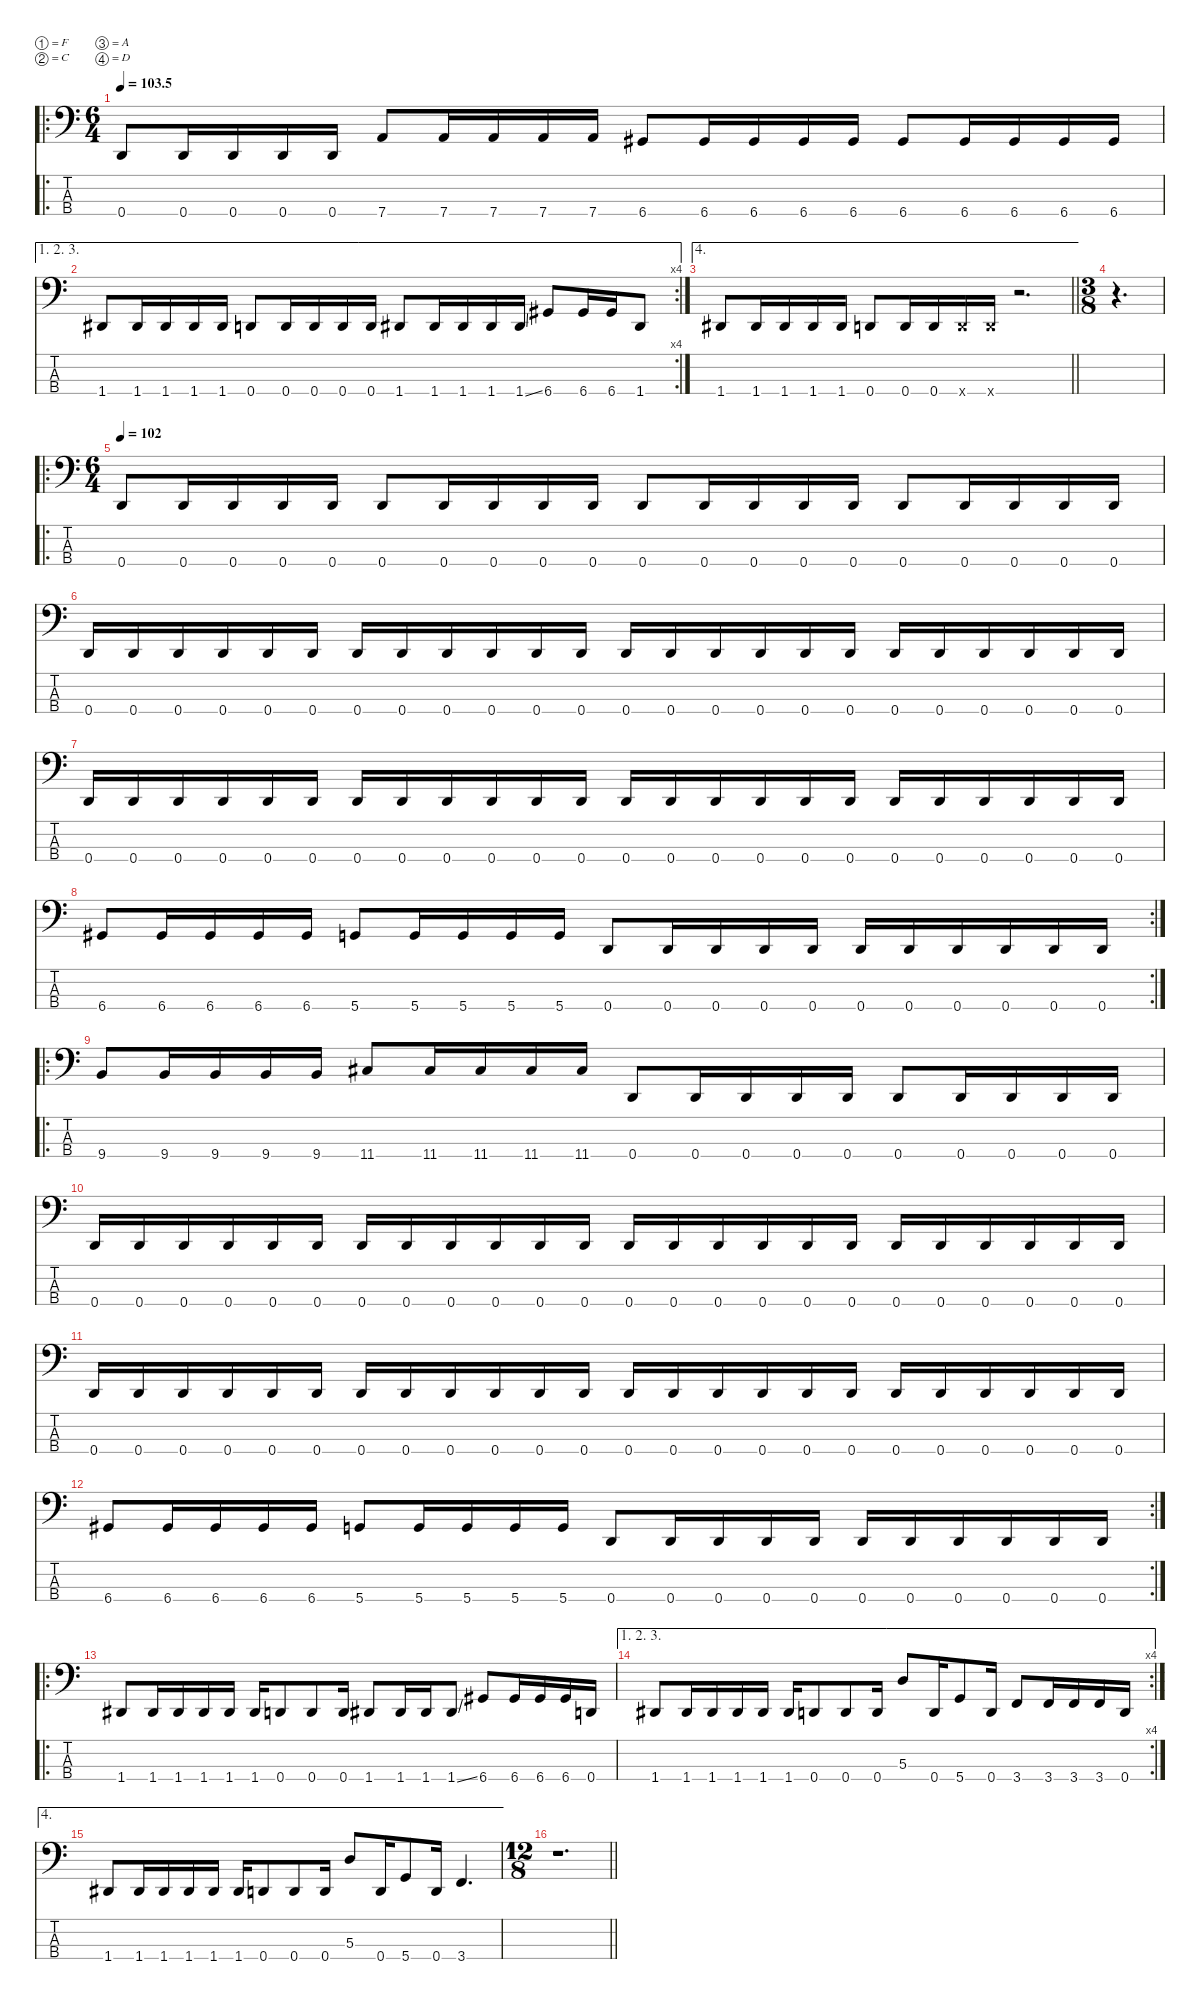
\defaultSystemsLayout 4
\hideDynamics
\bracketExtendMode nobrackets
\singleTrackTrackNamePolicy hidden
\multiTrackTrackNamePolicy hidden
\firstSystemTrackNameMode fullname
\otherSystemsTrackNameOrientation horizontal
\track ("Bass" "el.bs.") {instrument electricbassfinger}
\staff {score tabs}
\tuning (F2 C2 A1 D1)
\ro
\ts (6 4)
\beaming (8 3 3 3 3)
\tempo
103.5
\accidentals auto
\clef f4
\ottava regular
\simile none
\ks aminor
0.4.8{dy f instrument electricbassfinger beam Up} 0.4.16{beam Up} 0.4.16{beam Up} 0.4.16{beam Up} 0.4.16{beam Up} 7.4.8{beam Up} 7.4.16{beam Up} 7.4.16{beam Up} 7.4.16{beam Up} 7.4.16{beam Up} 6.4{acc #}.8{beam Up} 6.4{acc #}.16{beam Up} 6.4{acc #}.16{beam Up} 6.4{acc #}.16{beam Up} 6.4{acc #}.16{beam Up} 6.4{acc #}.8{beam Up} 6.4{acc #}.16{beam Up} 6.4{acc #}.16{beam Up} 6.4{acc #}.16{beam Up} 6.4{acc #}.16{beam Up} |
\ae (1 2 3)
\rc 4
1.4{acc #}.8{beam Up} 1.4{acc #}.16{beam Up} 1.4{acc #}.16{beam Up} 1.4{acc #}.16{beam Up} 1.4{acc #}.16{beam Up} 0.4.8{beam Up} 0.4.16{beam Up} 0.4.16{beam Up} 0.4.16{beam Up} 0.4.16{beam Up} 1.4{acc #}.8{beam Up} 1.4{acc #}.16{beam Up} 1.4{acc #}.16{beam Up} 1.4{acc #}.16{beam Up} 1.4{ss acc #}.16{beam Up} 6.4{acc #}.8{beam Up} 6.4{acc #}.16{beam Up} 6.4{acc #}.16{beam Up} 1.4{acc #}.8{beam Up} |
\ae 4
\barLineRight lightlight
1.4{acc #}.8{beam Up} 1.4{acc #}.16{beam Up} 1.4{acc #}.16{beam Up} 1.4{acc #}.16{beam Up} 1.4{acc #}.16{beam Up} 0.4.8{beam Up} 0.4.16{beam Up} 0.4.16{beam Up} 0.4{x}.16{beam Up} 0.4{x}.16{beam Up} r.2{d beam Up} |
\ts (3 8)
\beaming (8 3 3 3 3)
r.4{d beam Down} |
\ro
\ts (6 4)
\beaming (8 3 3 3 3)
\tempo 102
0.4.8{beam Up} 0.4.16{beam Up} 0.4.16{beam Up} 0.4.16{beam Up} 0.4.16{beam Up} 0.4.8{beam Up} 0.4.16{beam Up} 0.4.16{beam Up} 0.4.16{beam Up} 0.4.16{beam Up} 0.4.8{beam Up} 0.4.16{beam Up} 0.4.16{beam Up} 0.4.16{beam Up} 0.4.16{beam Up} 0.4.8{beam Up} 0.4.16{beam Up} 0.4.16{beam Up} 0.4.16{beam Up} 0.4.16{beam Up} |
0.4.16{beam Up} 0.4.16{beam Up} 0.4.16{beam Up} 0.4.16{beam Up} 0.4.16{beam Up} 0.4.16{beam Up} 0.4.16{beam Up} 0.4.16{beam Up} 0.4.16{beam Up} 0.4.16{beam Up} 0.4.16{beam Up} 0.4.16{beam Up} 0.4.16{beam Up} 0.4.16{beam Up} 0.4.16{beam Up} 0.4.16{beam Up} 0.4.16{beam Up} 0.4.16{beam Up} 0.4.16{beam Up} 0.4.16{beam Up} 0.4.16{beam Up} 0.4.16{beam Up} 0.4.16{beam Up} 0.4.16{beam Up} |
0.4.16{beam Up} 0.4.16{beam Up} 0.4.16{beam Up} 0.4.16{beam Up} 0.4.16{beam Up} 0.4.16{beam Up} 0.4.16{beam Up} 0.4.16{beam Up} 0.4.16{beam Up} 0.4.16{beam Up} 0.4.16{beam Up} 0.4.16{beam Up} 0.4.16{beam Up} 0.4.16{beam Up} 0.4.16{beam Up} 0.4.16{beam Up} 0.4.16{beam Up} 0.4.16{beam Up} 0.4.16{beam Up} 0.4.16{beam Up} 0.4.16{beam Up} 0.4.16{beam Up} 0.4.16{beam Up} 0.4.16{beam Up} |
\rc 2
6.4{acc #}.8{beam Up} 6.4{acc #}.16{beam Up} 6.4{acc #}.16{beam Up} 6.4{acc #}.16{beam Up} 6.4{acc #}.16{beam Up} 5.4.8{beam Up} 5.4.16{beam Up} 5.4.16{beam Up} 5.4.16{beam Up} 5.4.16{beam Up} 0.4.8{beam Up} 0.4.16{beam Up} 0.4.16{beam Up} 0.4.16{beam Up} 0.4.16{beam Up} 0.4.16{beam Up} 0.4.16{beam Up} 0.4.16{beam Up} 0.4.16{beam Up} 0.4.16{beam Up} 0.4.16{beam Up} |
\ro
9.4.8{beam Up} 9.4.16{beam Up} 9.4.16{beam Up} 9.4.16{beam Up} 9.4.16{beam Up} 11.4{acc #}.8{beam Up} 11.4{acc #}.16{beam Up} 11.4{acc #}.16{beam Up} 11.4{acc #}.16{beam Up} 11.4{acc #}.16{beam Up} 0.4.8{beam Up} 0.4.16{beam Up} 0.4.16{beam Up} 0.4.16{beam Up} 0.4.16{beam Up} 0.4.8{beam Up} 0.4.16{beam Up} 0.4.16{beam Up} 0.4.16{beam Up} 0.4.16{beam Up} |
0.4.16{beam Up} 0.4.16{beam Up} 0.4.16{beam Up} 0.4.16{beam Up} 0.4.16{beam Up} 0.4.16{beam Up} 0.4.16{beam Up} 0.4.16{beam Up} 0.4.16{beam Up} 0.4.16{beam Up} 0.4.16{beam Up} 0.4.16{beam Up} 0.4.16{beam Up} 0.4.16{beam Up} 0.4.16{beam Up} 0.4.16{beam Up} 0.4.16{beam Up} 0.4.16{beam Up} 0.4.16{beam Up} 0.4.16{beam Up} 0.4.16{beam Up} 0.4.16{beam Up} 0.4.16{beam Up} 0.4.16{beam Up} |
0.4.16{beam Up} 0.4.16{beam Up} 0.4.16{beam Up} 0.4.16{beam Up} 0.4.16{beam Up} 0.4.16{beam Up} 0.4.16{beam Up} 0.4.16{beam Up} 0.4.16{beam Up} 0.4.16{beam Up} 0.4.16{beam Up} 0.4.16{beam Up} 0.4.16{beam Up} 0.4.16{beam Up} 0.4.16{beam Up} 0.4.16{beam Up} 0.4.16{beam Up} 0.4.16{beam Up} 0.4.16{beam Up} 0.4.16{beam Up} 0.4.16{beam Up} 0.4.16{beam Up} 0.4.16{beam Up} 0.4.16{beam Up} |
\rc 2
6.4{acc #}.8{beam Up} 6.4{acc #}.16{beam Up} 6.4{acc #}.16{beam Up} 6.4{acc #}.16{beam Up} 6.4{acc #}.16{beam Up} 5.4.8{beam Up} 5.4.16{beam Up} 5.4.16{beam Up} 5.4.16{beam Up} 5.4.16{beam Up} 0.4.8{beam Up} 0.4.16{beam Up} 0.4.16{beam Up} 0.4.16{beam Up} 0.4.16{beam Up} 0.4.16{beam Up} 0.4.16{beam Up} 0.4.16{beam Up} 0.4.16{beam Up} 0.4.16{beam Up} 0.4.16{beam Up} |
\ro
1.4{acc #}.8{beam Up} 1.4{acc #}.16{beam Up} 1.4{acc #}.16{beam Up} 1.4{acc #}.16{beam Up} 1.4{acc #}.16{beam Up} 1.4{acc #}.16{beam Up} 0.4.8{beam Up} 0.4.8{beam Up} 0.4.16{beam Up} 1.4{acc #}.8{beam Up} 1.4{acc #}.16{beam Up} 1.4{acc #}.16{beam Up} 1.4{ss acc #}.8{beam Up} 6.4{acc #}.8{beam Up} 6.4{acc #}.16{beam Up} 6.4{acc #}.16{beam Up} 6.4{acc #}.16{beam Up} 0.4.16{beam Up} |
\ae (1 2 3)
\rc 4
1.4{acc #}.8{beam Up} 1.4{acc #}.16{beam Up} 1.4{acc #}.16{beam Up} 1.4{acc #}.16{beam Up} 1.4{acc #}.16{beam Up} 1.4{acc #}.16{beam Up} 0.4.8{beam Up} 0.4.8{beam Up} 0.4.16{beam Up} 5.3.8{beam Up} 0.4.16{beam Up} 5.4.8{beam Up} 0.4.16{beam Up} 3.4.8{beam Up} 3.4.16{beam Up} 3.4.16{beam Up} 3.4.16{beam Up} 0.4.16{beam Up} |
\ae 4
1.4{acc #}.8{beam Up} 1.4{acc #}.16{beam Up} 1.4{acc #}.16{beam Up} 1.4{acc #}.16{beam Up} 1.4{acc #}.16{beam Up} 1.4{acc #}.16{beam Up} 0.4.8{beam Up} 0.4.8{beam Up} 0.4.16{beam Up} 5.3.8{beam Up} 0.4.16{beam Up} 5.4.8{beam Up} 0.4.16{beam Up} 3.4.4{d beam Up} |
\ts (12 8)
\beaming (8 3 3 3 3)
\barLineRight lightlight
r.1{d beam Down}
